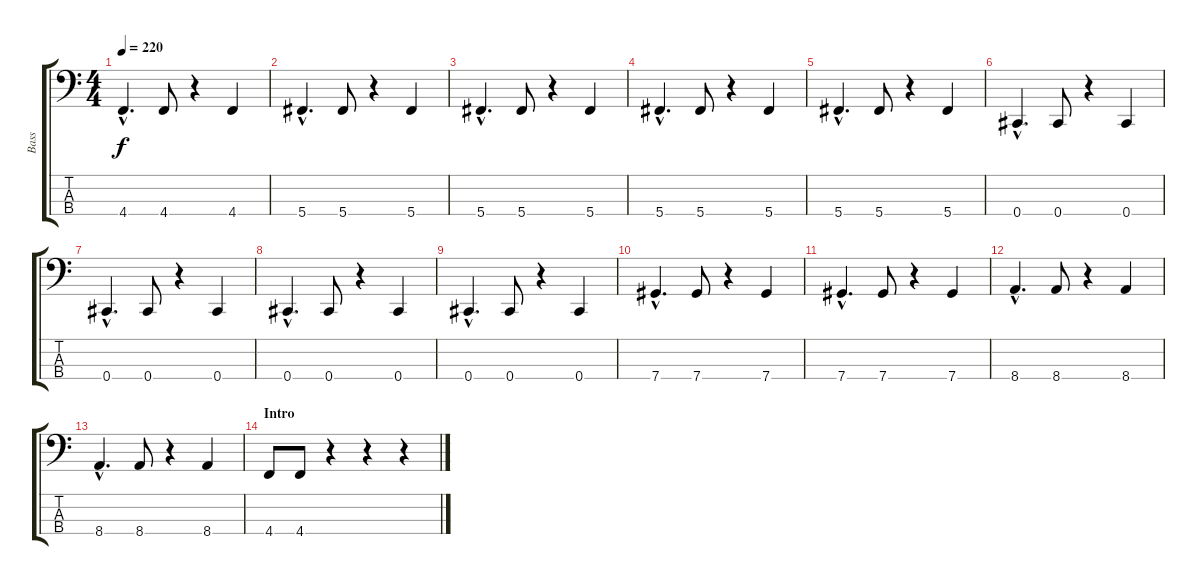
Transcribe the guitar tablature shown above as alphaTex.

\track ("Bass" "Bass") {instrument electricbasspick}
\staff {score tabs}
\tuning (Gb2 Db2 Ab1 Db1) {hide}
\ts (4 4)
\tempo 220
\clef f4
\ks c
4.4{hac}.4{d dy f} 4.4.8 r.4 4.4.4 |
5.4{hac}.4{d} 5.4.8 r.4 5.4.4 |
5.4{hac}.4{d} 5.4.8 r.4 5.4.4 |
5.4{hac}.4{d} 5.4.8 r.4 5.4.4 |
5.4{hac}.4{d} 5.4.8 r.4 5.4.4 |
0.4{hac}.4{d} 0.4.8 r.4 0.4.4 |
0.4{hac}.4{d} 0.4.8 r.4 0.4.4 |
0.4{hac}.4{d} 0.4.8 r.4 0.4.4 |
0.4{hac}.4{d} 0.4.8 r.4 0.4.4 |
7.4{hac}.4{d} 7.4.8 r.4 7.4.4 |
7.4{hac}.4{d} 7.4.8 r.4 7.4.4 |
8.4{hac}.4{d} 8.4.8 r.4 8.4.4 |
8.4{hac}.4{d} 8.4.8 r.4 8.4.4 |
\section ("" "Intro")
4.4.8 4.4.8 r.4 r.4 r.4
